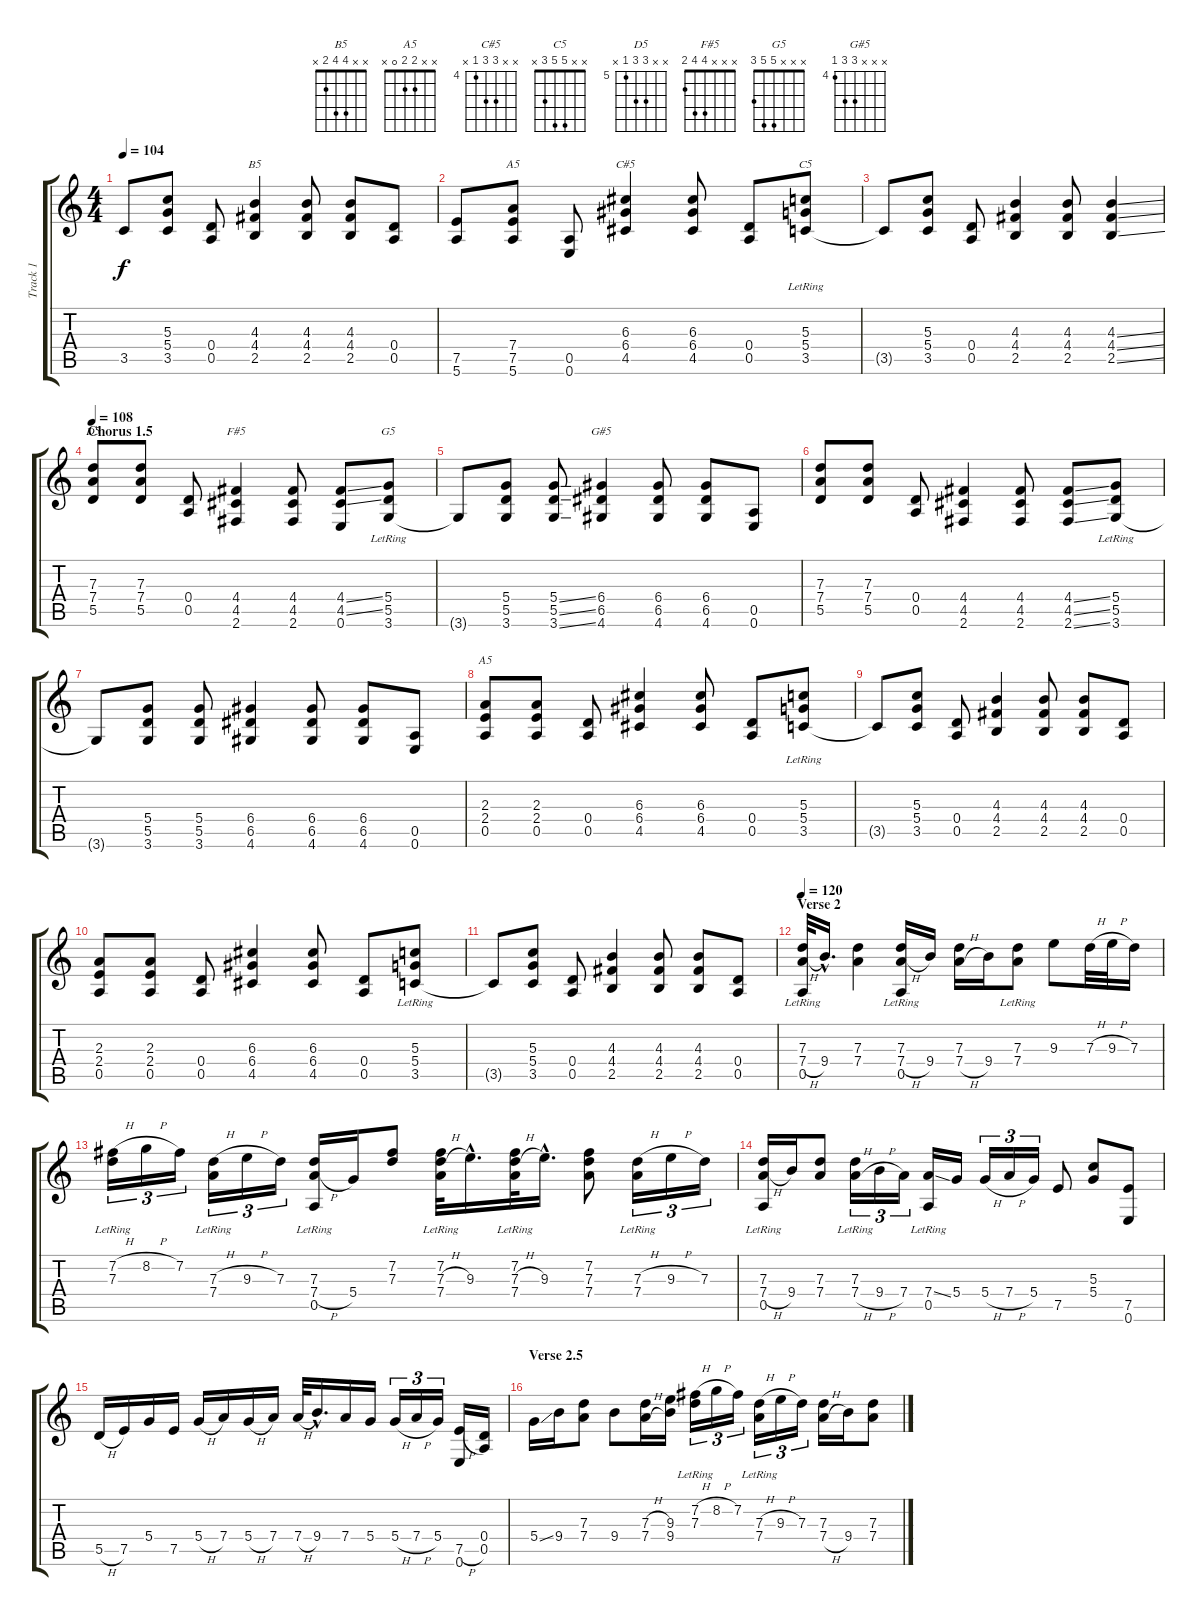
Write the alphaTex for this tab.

\track ("Track 1" "Track 1") {instrument electricguitarclean}
\staff {score tabs}
\tuning (E4 B3 G3 D3 A2 E2) {hide}
\chord ("B5" x x 4 4 2 x)
\chord ("A5" x x x 7 7 5) {firstfret 5}
\chord ("C#5" x x 6 6 4 x) {firstfret 4}
\chord ("C5" x x 5 5 3 x)
\chord ("D5" x x 7 7 5 x) {firstfret 5}
\chord ("F#5" x x x 4 4 2)
\chord ("G5" x x x 5 5 3)
\chord ("G#5" x x x 6 6 4) {firstfret 4}
\chord ("A5" x x 2 2 0 x)
\ts (4 4)
\tempo 104
\clef g2
\ks c
3.5{t}.8{dy f} (5.3 5.4 3.5).8 (0.4 0.5).8 (4.3 4.4 2.5).4{ch "B5"} (4.3 4.4 2.5).8 (4.3 4.4 2.5).8 (0.4 0.5).8 |
(7.5 5.6).8 (7.4 7.5 5.6).8{ch "A5"} (0.5 0.6).8 (6.3 6.4 4.5).4{ch "C#5"} (6.3 6.4 4.5).8 (0.4 0.5).8 (5.3{lr} 5.4{lr} 3.5).8{ch "C5"} |
3.5{t}.8 (5.3 5.4 3.5).8 (0.4 0.5).8 (4.3 4.4 2.5).4 (4.3 4.4 2.5).8 (4.3{ss} 4.4{ss} 2.5{ss}).4 |
\section ("" "Chorus 1.5")
\tempo 108
(7.3 7.4 5.5).8{ch "D5"} (7.3 7.4 5.5).8 (0.4 0.5).8 (4.4 4.5 2.6).4{ch "F#5"} (4.4 4.5 2.6).8 (4.4{ss} 4.5{ss} 0.6).8 (5.4{lr} 5.5{lr} 3.6).8{ch "G5"} |
3.6{t}.8 (5.4 5.5 3.6).8 (5.4{ss} 5.5{ss} 3.6{ss}).8 (6.4 6.5 4.6).4{ch "G#5"} (6.4 6.5 4.6).8 (6.4 6.5 4.6).8 (0.5 0.6).8 |
(7.3 7.4 5.5).8 (7.3 7.4 5.5).8 (0.4 0.5).8 (4.4 4.5 2.6).4 (4.4 4.5 2.6).8 (4.4{ss} 4.5{ss} 2.6{ss}).8 (5.4{lr} 5.5{lr} 3.6).8 |
3.6{t}.8 (5.4 5.5 3.6).8 (5.4 5.5 3.6).8 (6.4 6.5 4.6).4 (6.4 6.5 4.6).8 (6.4 6.5 4.6).8 (0.5 0.6).8 |
(2.3 2.4 0.5).8{ch "A5"} (2.3 2.4 0.5).8 (0.4 0.5).8 (6.3 6.4 4.5).4 (6.3 6.4 4.5).8 (0.4 0.5).8 (5.3{lr} 5.4{lr} 3.5).8 |
3.5{t}.8 (5.3 5.4 3.5).8 (0.4 0.5).8 (4.3 4.4 2.5).4 (4.3 4.4 2.5).8 (4.3 4.4 2.5).8 (0.4 0.5).8 |
(2.3 2.4 0.5).8 (2.3 2.4 0.5).8 (0.4 0.5).8 (6.3 6.4 4.5).4 (6.3 6.4 4.5).8 (0.4 0.5).8 (5.3{lr} 5.4{lr} 3.5).8 |
3.5{t}.8 (5.3 5.4 3.5).8 (0.4 0.5).8 (4.3 4.4 2.5).4 (4.3 4.4 2.5).8 (4.3 4.4 2.5).8 (0.4 0.5).8 |
\section ("" "Verse 2")
\tempo 120
(7.3 7.4{h} 0.5{lr}).32 9.4{hac}.16{d} (7.3 7.4).4 (7.3 7.4{h} 0.5{lr}).16 9.4.16 (7.3 7.4{h}).16 9.4.16 (7.3 7.4{lr}).8 9.3.8 7.3{h}.32 9.3{h}.32 7.3.16 |
(7.2{h} 7.3{lr}).16{tu (3 2)} 8.2{h}.16{tu (3 2)} 7.2.16{tu (3 2)} (7.3{h} 7.4{lr}).16{tu (3 2)} 9.3{h}.16{tu (3 2)} 7.3.16{tu (3 2)} (7.3 7.4{h} 0.5{lr}).16 5.4.16 (7.2 7.3).8 (7.2 7.3{h} 7.4{lr}).32 9.3{hac}.16{d} (7.2 7.3{h} 7.4{lr}).32 9.3{hac}.16{d} (7.2 7.3 7.4).8 (7.3{h} 7.4{lr}).16{tu (3 2)} 9.3{h}.16{tu (3 2)} 7.3.16{tu (3 2)} |
(7.3 7.4{h} 0.5{lr}).16 9.4.16 (7.3 7.4).8 (7.3{lr} 7.4{h}).16{tu (3 2)} 9.4{h}.16{tu (3 2)} 7.4.16{tu (3 2)} (7.4{ss} 0.5{lr}).16 5.4.16 5.4{h}.16{tu (3 2)} 7.4{h}.16{tu (3 2)} 5.4.16{tu (3 2)} 7.5.8 (5.3 5.4).8 (7.5 0.6).8 |
5.5{h}.16 7.5.16 5.4.16 7.5.16 5.4{h}.16 7.4.16 5.4{h}.16 7.4.16 7.4{h}.32 9.4{hac}.16{d} 7.4.16 5.4.16 5.4{h}.16{tu (3 2)} 7.4{h}.16{tu (3 2)} 5.4.16{tu (3 2)} (7.5{h} 0.6).16 (0.4 0.5).16 |
\section ("" "Verse 2.5")
5.4{ss}.16 9.4.16 (7.3 7.4).8 9.4.8 (7.3{h} 7.4{h}).16 (9.3 9.4).16 (7.2{h} 7.3{lr}).16{tu (3 2)} 8.2{h}.16{tu (3 2)} 7.2.16{tu (3 2)} (7.3{h} 7.4{lr}).16{tu (3 2)} 9.3{h}.16{tu (3 2)} 7.3.16{tu (3 2)} (7.3 7.4{h}).16 9.4.16 (7.3 7.4).8
